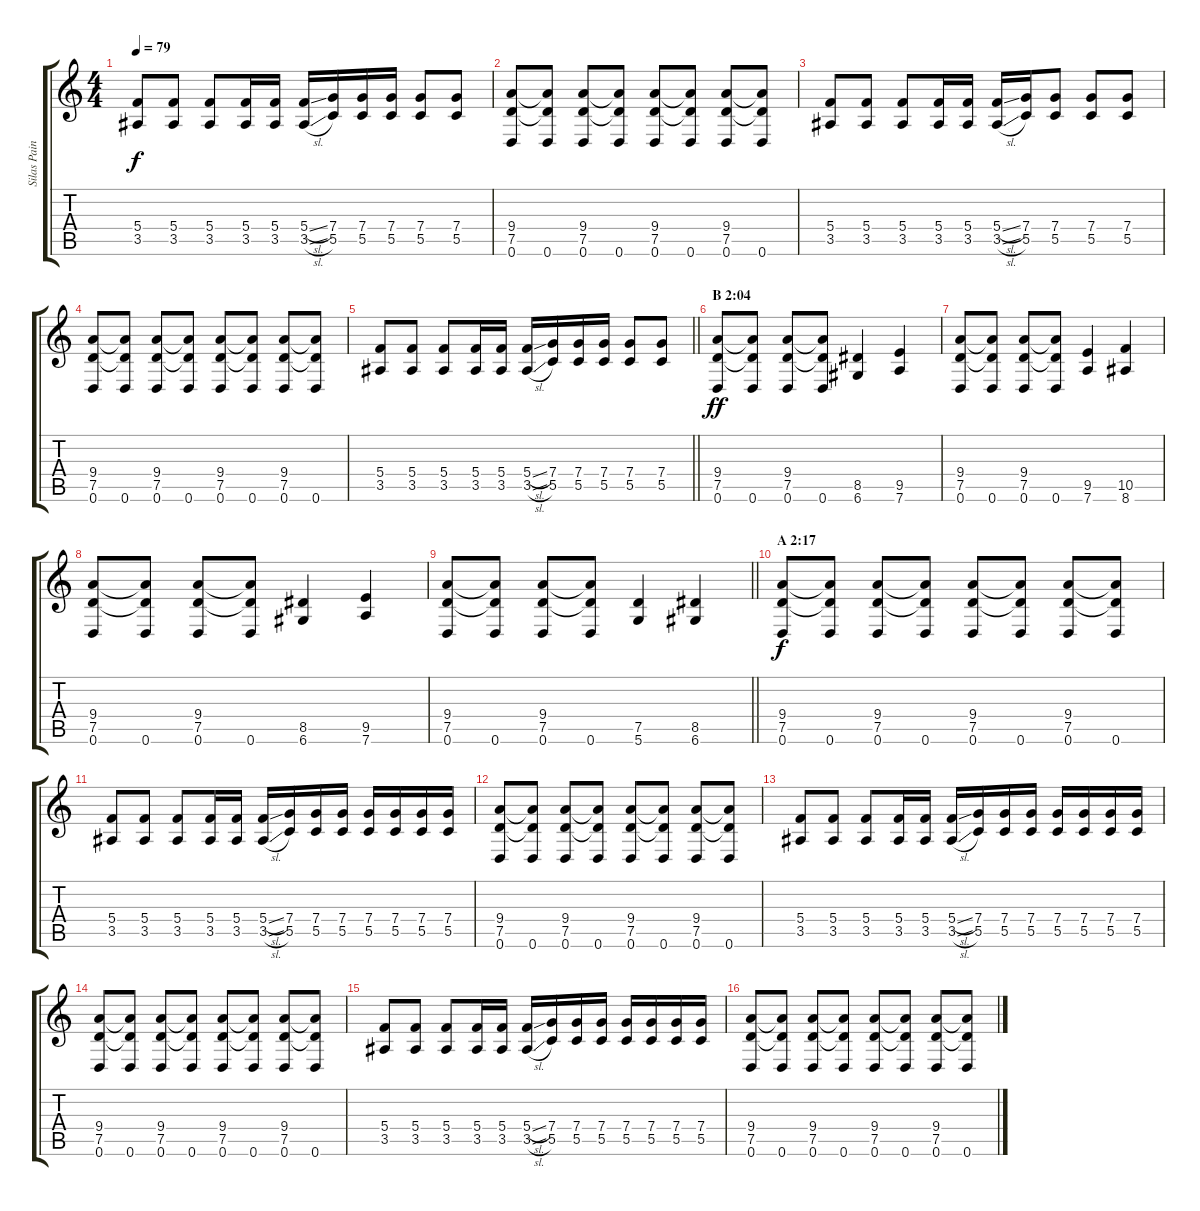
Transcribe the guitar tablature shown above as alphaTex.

\track ("Silas Paine (rhythm guitar)" "Silas Pain") {instrument distortionguitar}
\staff {score tabs}
\tuning (D4 A3 F3 C3 G2 D2) {hide}
\ts (4 4)
\tempo 79
\clef g2
\ks c
(5.4 3.5).8{dy f} (5.4 3.5).8 (5.4 3.5).8 (5.4 3.5).16 (5.4 3.5).16 (5.4{sl} 3.5{sl}).16 (7.4 5.5).16 (7.4 5.5).16 (7.4 5.5).16 (7.4 5.5).8 (7.4 5.5).8 |
(9.4 7.5 0.6).8 (9.4{t} 7.5{t} 0.6).8 (9.4 7.5 0.6).8 (9.4{t} 7.5{t} 0.6).8 (9.4 7.5 0.6).8 (9.4{t} 7.5{t} 0.6).8 (9.4 7.5 0.6).8 (9.4{t} 7.5{t} 0.6).8 |
(5.4 3.5).8 (5.4 3.5).8 (5.4 3.5).8 (5.4 3.5).16 (5.4 3.5).16 (5.4{sl} 3.5{sl}).16 (7.4 5.5).16 (7.4 5.5).8 (7.4 5.5).8 (7.4 5.5).8 |
(9.4 7.5 0.6).8 (9.4{t} 7.5{t} 0.6).8 (9.4 7.5 0.6).8 (9.4{t} 7.5{t} 0.6).8 (9.4 7.5 0.6).8 (9.4{t} 7.5{t} 0.6).8 (9.4 7.5 0.6).8 (9.4{t} 7.5{t} 0.6).8 |
\barLineRight lightlight
(5.4 3.5).8 (5.4 3.5).8 (5.4 3.5).8 (5.4 3.5).16 (5.4 3.5).16 (5.4{sl} 3.5{sl}).16 (7.4 5.5).16 (7.4 5.5).16 (7.4 5.5).16 (7.4 5.5).8 (7.4 5.5).8 |
\section ("" "B 2:04")
(9.4 7.5 0.6).8{dy ff} (9.4{t} 7.5{t} 0.6).8 (9.4 7.5 0.6).8 (9.4{t} 7.5{t} 0.6).8 (8.5 6.6).4 (9.5 7.6).4 |
(9.4 7.5 0.6).8 (9.4{t} 7.5{t} 0.6).8 (9.4 7.5 0.6).8 (9.4{t} 7.5{t} 0.6).8 (9.5 7.6).4 (10.5 8.6).4 |
(9.4 7.5 0.6).8 (9.4{t} 7.5{t} 0.6).8 (9.4 7.5 0.6).8 (9.4{t} 7.5{t} 0.6).8 (8.5 6.6).4 (9.5 7.6).4 |
\barLineRight lightlight
(9.4 7.5 0.6).8 (9.4{t} 7.5{t} 0.6).8 (9.4 7.5 0.6).8 (9.4{t} 7.5{t} 0.6).8 (7.5 5.6).4 (8.5 6.6).4 |
\section ("" "A 2:17")
(9.4 7.5 0.6).8{dy f} (9.4{t} 7.5{t} 0.6).8 (9.4 7.5 0.6).8 (9.4{t} 7.5{t} 0.6).8 (9.4 7.5 0.6).8 (9.4{t} 7.5{t} 0.6).8 (9.4 7.5 0.6).8 (9.4{t} 7.5{t} 0.6).8 |
(5.4 3.5).8 (5.4 3.5).8 (5.4 3.5).8 (5.4 3.5).16 (5.4 3.5).16 (5.4{sl} 3.5{sl}).16 (7.4 5.5).16 (7.4 5.5).16 (7.4 5.5).16 (7.4 5.5).16 (7.4 5.5).16 (7.4 5.5).16 (7.4 5.5).16 |
(9.4 7.5 0.6).8 (9.4{t} 7.5{t} 0.6).8 (9.4 7.5 0.6).8 (9.4{t} 7.5{t} 0.6).8 (9.4 7.5 0.6).8 (9.4{t} 7.5{t} 0.6).8 (9.4 7.5 0.6).8 (9.4{t} 7.5{t} 0.6).8 |
(5.4 3.5).8 (5.4 3.5).8 (5.4 3.5).8 (5.4 3.5).16 (5.4 3.5).16 (5.4{sl} 3.5{sl}).16 (7.4 5.5).16 (7.4 5.5).16 (7.4 5.5).16 (7.4 5.5).16 (7.4 5.5).16 (7.4 5.5).16 (7.4 5.5).16 |
(9.4 7.5 0.6).8 (9.4{t} 7.5{t} 0.6).8 (9.4 7.5 0.6).8 (9.4{t} 7.5{t} 0.6).8 (9.4 7.5 0.6).8 (9.4{t} 7.5{t} 0.6).8 (9.4 7.5 0.6).8 (9.4{t} 7.5{t} 0.6).8 |
(5.4 3.5).8 (5.4 3.5).8 (5.4 3.5).8 (5.4 3.5).16 (5.4 3.5).16 (5.4{sl} 3.5{sl}).16 (7.4 5.5).16 (7.4 5.5).16 (7.4 5.5).16 (7.4 5.5).16 (7.4 5.5).16 (7.4 5.5).16 (7.4 5.5).16 |
(9.4 7.5 0.6).8 (9.4{t} 7.5{t} 0.6).8 (9.4 7.5 0.6).8 (9.4{t} 7.5{t} 0.6).8 (9.4 7.5 0.6).8 (9.4{t} 7.5{t} 0.6).8 (9.4 7.5 0.6).8 (9.4{t} 7.5{t} 0.6).8
